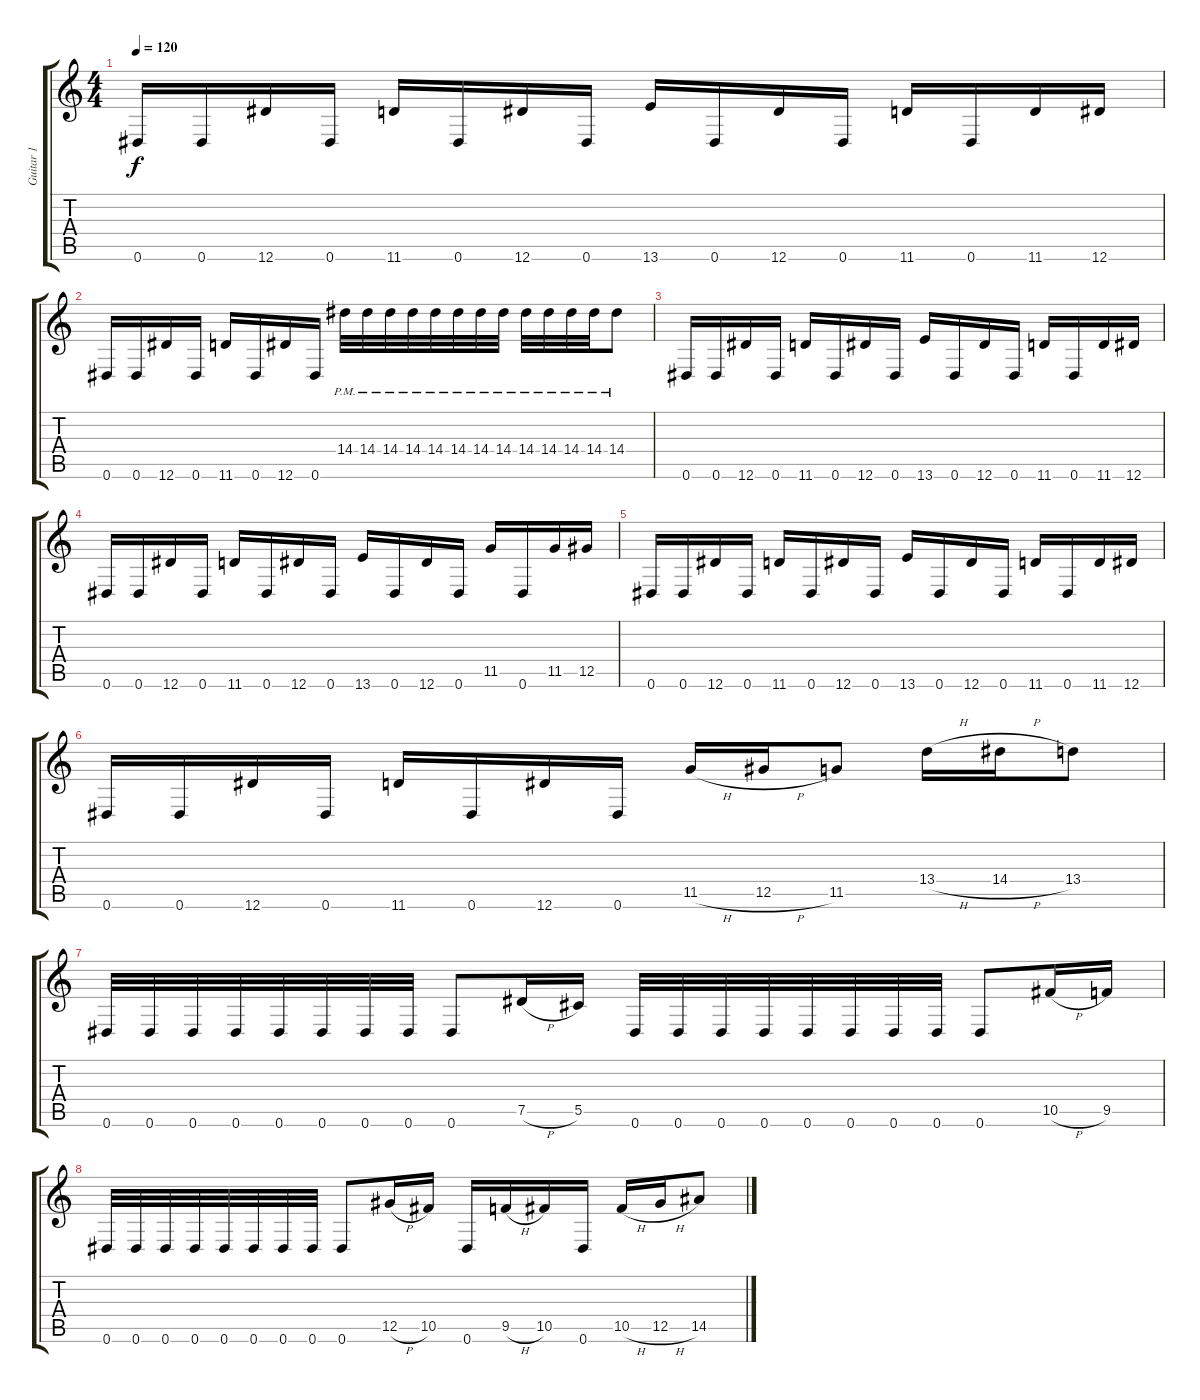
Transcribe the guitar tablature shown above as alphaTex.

\track ("Guitar 1" "Guitar 1") {instrument distortionguitar}
\staff {score tabs}
\tuning (Eb4 Bb3 Gb3 Db3 Ab2 Eb2) {hide}
\ts (4 4)
\tempo 120
\clef g2
\ks c
0.6.16{dy f} 0.6.16 12.6.16 0.6.16 11.6.16 0.6.16 12.6.16 0.6.16 13.6.16 0.6.16 12.6.16 0.6.16 11.6.16 0.6.16 11.6.16 12.6.16 |
0.6.16 0.6.16 12.6.16 0.6.16 11.6.16 0.6.16 12.6.16 0.6.16 14.4{pm}.32 14.4{pm}.32 14.4{pm}.32 14.4{pm}.32 14.4{pm}.32 14.4{pm}.32 14.4{pm}.32 14.4{pm}.32 14.4{pm}.32 14.4{pm}.32 14.4{pm}.32 14.4{pm}.32 14.4{pm}.8 |
0.6.16 0.6.16 12.6.16 0.6.16 11.6.16 0.6.16 12.6.16 0.6.16 13.6.16 0.6.16 12.6.16 0.6.16 11.6.16 0.6.16 11.6.16 12.6.16 |
0.6.16 0.6.16 12.6.16 0.6.16 11.6.16 0.6.16 12.6.16 0.6.16 13.6.16 0.6.16 12.6.16 0.6.16 11.5.16 0.6.16 11.5.16 12.5.16 |
0.6.16 0.6.16 12.6.16 0.6.16 11.6.16 0.6.16 12.6.16 0.6.16 13.6.16 0.6.16 12.6.16 0.6.16 11.6.16 0.6.16 11.6.16 12.6.16 |
0.6.16 0.6.16 12.6.16 0.6.16 11.6.16 0.6.16 12.6.16 0.6.16 11.5{h}.16 12.5{h}.16 11.5.8 13.4{h}.16 14.4{h}.16 13.4.8 |
0.6.32 0.6.32 0.6.32 0.6.32 0.6.32 0.6.32 0.6.32 0.6.32 0.6.8 7.5{h}.16 5.5.16 0.6.32 0.6.32 0.6.32 0.6.32 0.6.32 0.6.32 0.6.32 0.6.32 0.6.8 10.5{h}.16 9.5.16 |
0.6.32 0.6.32 0.6.32 0.6.32 0.6.32 0.6.32 0.6.32 0.6.32 0.6.8 12.5{h}.16 10.5.16 0.6.16 9.5{h}.16 10.5.16 0.6.16 10.5{h}.16 12.5{h}.16 14.5.8
